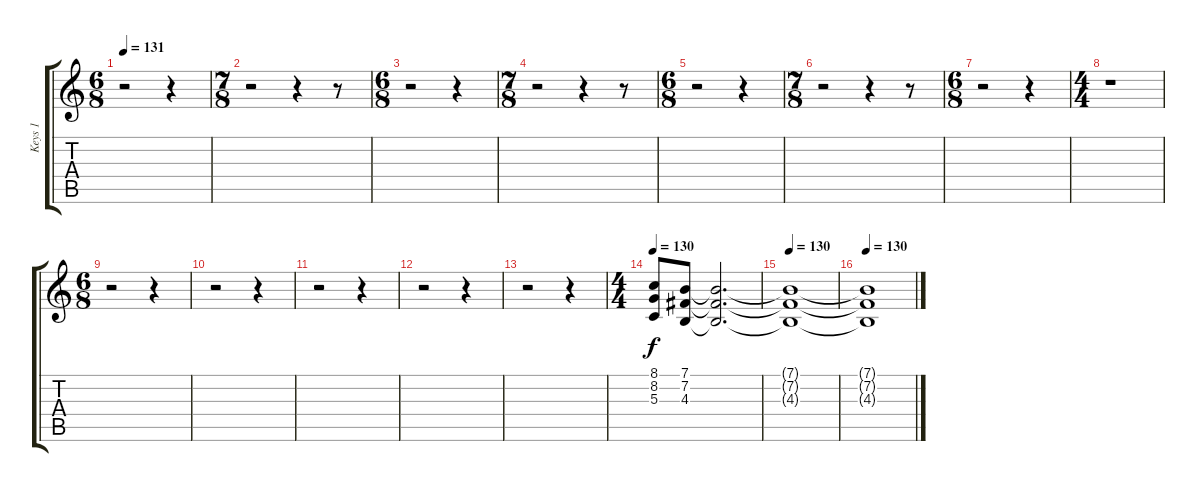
\track ("Keys 1" "Keys 1") {instrument synthstrings1}
\staff {score tabs}
\tuning (E4 B3 G3 D3 A2 E2) {hide}
\ts (6 8)
\tempo 131
\clef g2
\ks c
r.2{dy f} r.4 |
\ts (7 8)
r.2 r.4 r.8 |
\ts (6 8)
r.2 r.4 |
\ts (7 8)
r.2 r.4 r.8 |
\ts (6 8)
r.2 r.4 |
\ts (7 8)
r.2 r.4 r.8 |
\ts (6 8)
r.2 r.4 |
\ts (4 4)
r.1 |
\ts (6 8)
r.2 r.4 |
r.2 r.4 |
r.2 r.4 |
r.2 r.4 |
r.2 r.4 |
\ts (4 4)
\tempo 130
(8.1 8.2 5.3).8{instrument synthstrings2} (7.1 7.2 4.3).8 (7.1{t} 7.2{t} 4.3{t}).2{d} |
\tempo 130
(7.1{t} 7.2{t} 4.3{t}).1{instrument synthstrings2} |
\tempo 130
(7.1{t} 7.2{t} 4.3{t}).1{instrument synthstrings2}
